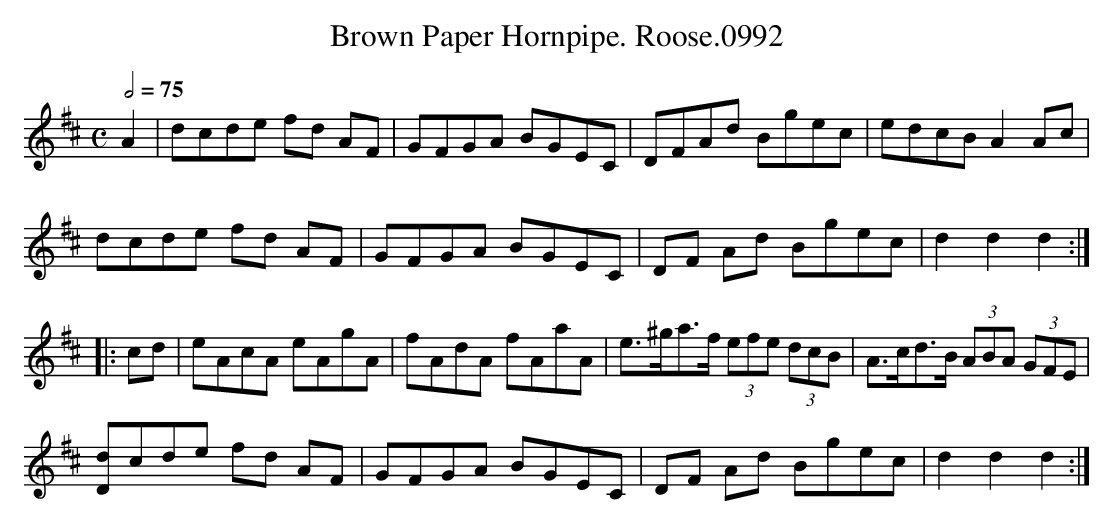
X:1
T:Brown Paper Hornpipe. Roose.0992
M:C
L:1/8
Q:2/4=75
K:D
A2 | dcde fd AF | GFGA BGEC | DFAd Bgec | edcB A2Ac |
dcde fd AF | GFGA BGEC | DF Ad Bgec | d2d2 d2 :|
|: cd | eAcA eAgA | fAdA fAaA | e>^ga>f (3efe (3dcB | A>cd>B (3ABA (3GFE |
[Dd]cde fd AF | GFGA BGEC | DF Ad Bgec | d2d2 d2 :|
